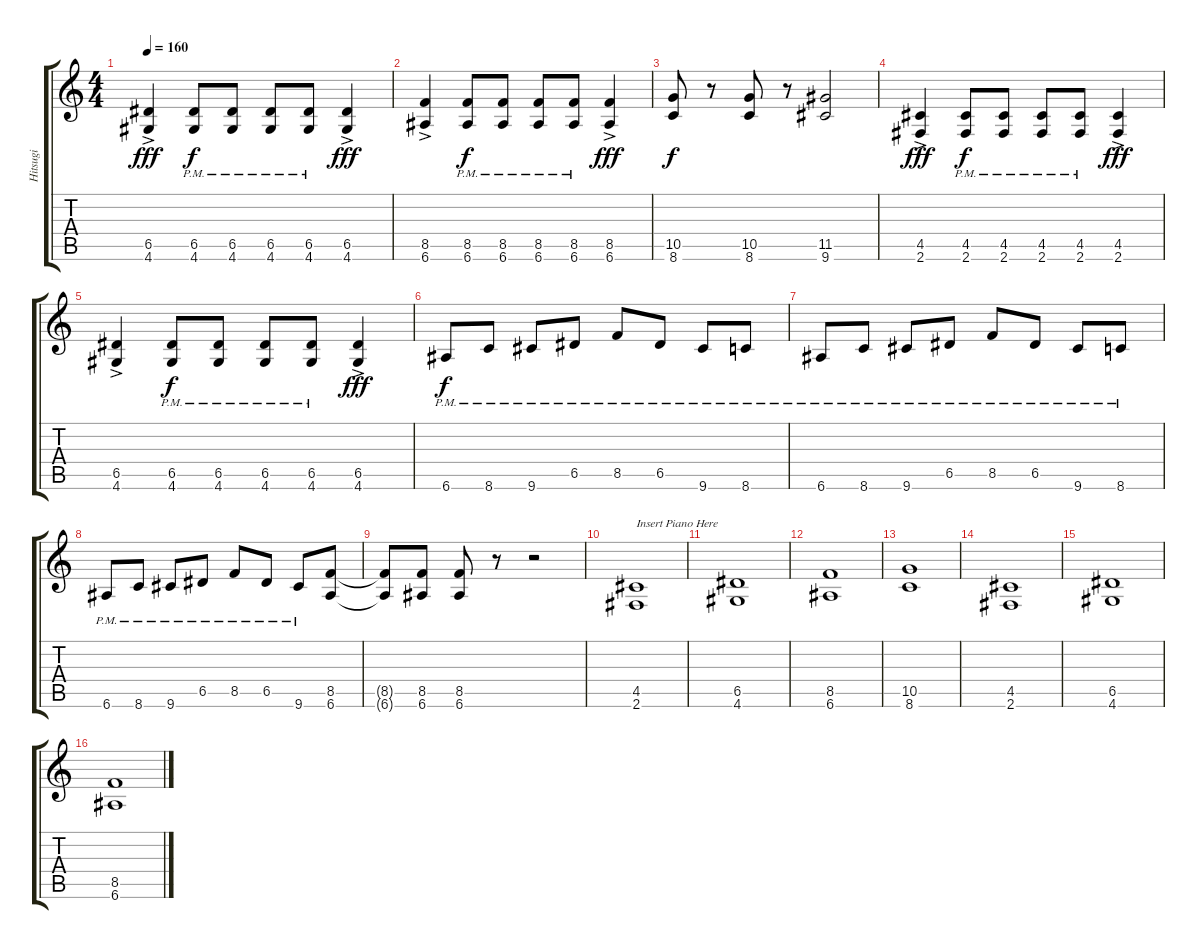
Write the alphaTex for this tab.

\track ("Hitsugi" "Hitsugi") {instrument distortionguitar}
\staff {score tabs}
\tuning (E4 B3 G3 D3 A2 E2) {hide}
\ts (4 4)
\tempo 160
\clef g2
\ks c
(6.5{ac} 4.6).4{dy fff} (6.5 4.6{pm}).8{dy f} (6.5 4.6{pm}).8 (6.5 4.6{pm}).8 (6.5 4.6{pm}).8 (6.5{ac} 4.6).4{dy fff} |
(8.5 6.6{ac}).4 (8.5{pm} 6.6{pm}).8{dy f} (8.5{pm} 6.6{pm}).8 (8.5{pm} 6.6{pm}).8 (8.5{pm} 6.6{pm}).8 (8.5 6.6{ac}).4{dy fff} |
(10.5 8.6).8{dy f} r.8 (10.5 8.6).8 r.8 (11.5 9.6).2 |
(4.5{ac} 2.6).4{dy fff} (4.5{pm} 2.6{pm}).8{dy f} (4.5{pm} 2.6{pm}).8 (4.5{pm} 2.6{pm}).8 (4.5{pm} 2.6{pm}).8 (4.5{ac} 2.6).4{dy fff} |
(6.5{ac} 4.6).4 (6.5 4.6{pm}).8{dy f} (6.5 4.6{pm}).8 (6.5 4.6{pm}).8 (6.5 4.6{pm}).8 (6.5{ac} 4.6).4{dy fff} |
6.6{pm}.8{dy f} 8.6{pm}.8 9.6{pm}.8 6.5{pm}.8 8.5{pm}.8 6.5{pm}.8 9.6{pm}.8 8.6{pm}.8 |
6.6{pm}.8 8.6{pm}.8 9.6{pm}.8 6.5{pm}.8 8.5{pm}.8 6.5{pm}.8 9.6{pm}.8 8.6{pm}.8 |
6.6{pm}.8 8.6{pm}.8 9.6{pm}.8 6.5{pm}.8 8.5{pm}.8 6.5{pm}.8 9.6{pm}.8 (8.5 6.6).8 |
(8.5{t} 6.6{t}).8 (8.5 6.6).8 (8.5 6.6).8 r.8 r.2 |
(4.5 2.6).1{txt "Insert Piano Here" volume 7} |
(6.5 4.6).1 |
(8.5 6.6).1 |
(10.5 8.6).1 |
(4.5 2.6).1 |
(6.5 4.6).1 |
(8.5 6.6).1
